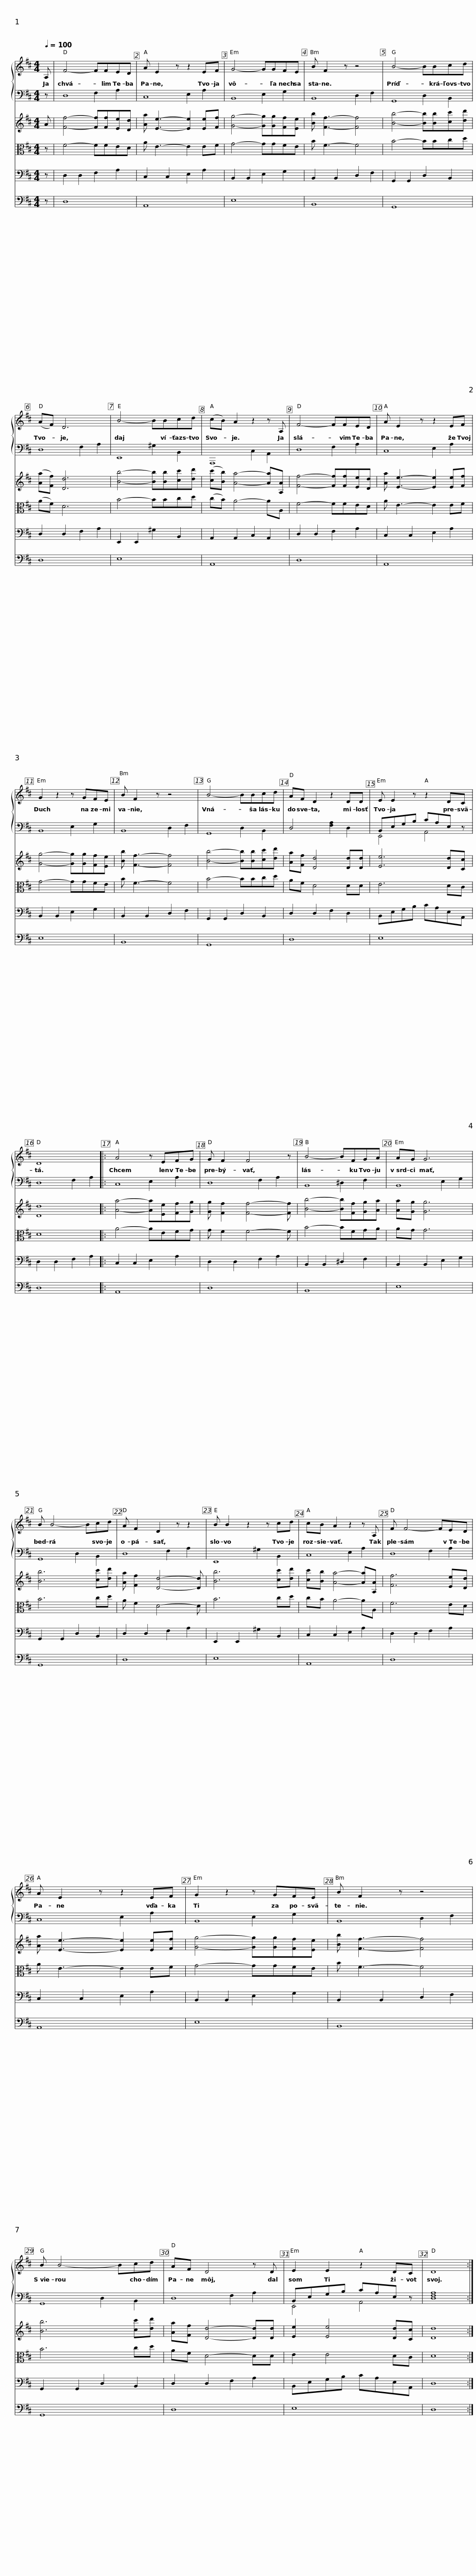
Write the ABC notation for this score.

X:1
%%score { 1 | ( 2 3 ) } 4 5 6 7
L:1/8
Q:1/4=100
M:4/4
I:linebreak $
K:D
V:1 treble
V:2 bass
V:3 bass
V:4 treble
V:5 alto
V:6 bass
V:7 bass transpose=-12
V:1
 A, | F4- FFED | A E2 z z2 EF | G4- GGFE | B F2 z z4 |$ %5
 B4- BBcd | (AF) D6 | B4- BBcd | (cB) A2 z2 z A, |$ F4- FFED | %10
 A E2 z z2 EF | G2 z2 z GFE | B F2 z z4 |$ B4- BBcd | AF D2 z2 DD | %15
 E E2 z z2 DC | D8 |:$ A4 z EFG | G F2 F4 z | B4- BFGA | %20
 AG G6 |$ B B4- Bcd | A F2 D2 z z2 | B B2 z2 z cd | cB A2 z2 z A, |$ %25
 F F4- FED | A E2 z z2 EF | G2 z2 z GFE | B F2 z z4 |$ B B4- Bcd | %30
 AF D4 z D | E2 E2 z2 DC | D8 :| %33
V:2
 z | D,8 | C,8 | B,,8 | B,,8 |$ %5
 G,,8 | D,8 | E,,8 | A,,,8 |$ D,8 | %10
 C,8 | B,,8 | B,,8 |$ G,,8 | D,4 [F,A,]2 D,2 | %15
 B,,E,G,B, CA,E, z | D,8 |:$ C,8 | D,8 | B,,8 | %20
 B,,8 |$ G,,8 | D,8 | E,,8 | C,8 |$ %25
 D,8 | C,8 | B,,8 | B,,8 |$ G,,8 | %30
 D,8 | B,,E,G,B, CA,E, z | [D,F,A,]8 :| %33
V:3
 x | x4 F,2 A,2 | x4 E,2 A,2 | x4 E,2 G,2 | x4 D,2 F,2 |$ %5
 x4 D,2 B,,2 | x4 F,2 A,2 | x4 ^G,2 B,,2 | x4 C,2 A,,2 |$ x4 F,2 A,2 | %10
 x4 E,2 A,2 | x4 E,2 G,2 | x4 D,2 F,2 |$ x4 D,2 B,,2 | x8 | %15
 E,,4 A,,4 | x4 F,2 A,2 |:$ x4 E,2 A,2 | x4 F,2 A,2 | x4 ^D,2 F,2 | %20
 x4 E,2 G,2 |$ x4 D,2 B,,2 | x4 F,2 A,2 | x4 ^G,2 B,,2 | x4 E,2 A,2 |$ %25
 x4 F,2 A,2 | x4 E,2 A,2 | x4 E,2 G,2 | x4 D,2 F,2 |$ x4 D,2 B,,2 | %30
 x4 F,2 A,2 | E,,4 A,,4 | x8 :| %33
V:4
 A | [Ff]4- [Ff][Ff][Ee][Dd] | [Aa] [Ee]3- [Ee]2 [Ee][Ff] | [Gg]4- [Gg][Gg][Ff][Ee] | [Bb] [Ff]3- [Ff]4 |$ %5
 [Bb]4- [Bb][Bb][cc'][dd'] | ([Aa][Ff]) [Dd]6 | [Bb]4- [Bb][Bb][cc'][dd'] | ([cc'][Bb]) [Aa]4- [Aa][A,A] |$ [Ff]4- [Ff][Ff][Ee][Dd] | %10
 [Aa] [Ee]3- [Ee]2 [Ee][Ff] | [Gg]4- [Gg][Gg][Ff][Ee] | [Bb] [Ff]3- [Ff]4 |$ [Bb]4- [Bb][Bb][cc'][dd'] | [Aa][Ff] [Dd]4 [Dd][Dd] | %15
 [Ee]6 [Dd][Cc] | [Dd]8 |:$ [Aa]4- [Aa][Ee][Ff][Gg] | [Gg] [Ff]2 [Ff]4- [Ff] | [Bb]4- [Bb][Ff][Gg][Aa] | %20
 [Aa][Gg] [Gg]6 |$ [Bb]6 [cc'][dd'] | [Aa] [Ff]2 [Dd]4- [Dd] | [Bb]6 [cc'][dd'] | [cc'][Bb] [Aa]4- [Aa][A,A] |$ %25
 [Ff]6 [Ee][Dd] | [Aa] [Ee]3- [Ee]2 [Ee][Ff] | [Gg]4- [Gg][Gg][Ff][Ee] | [Bb] [Ff]3- [Ff]4 |$ [Bb]6 [cc'][dd'] | %30
 [Aa][Ff] [Dd]4- [Dd][Dd] | [Ee]2 [Ee]4 [Dd][Cc] | [Dd]8 :| %33
V:5
 z | F4- FFED | A E3- E2 EF | G4- GGFE | B F3- F4 |$ %5
 B4- BBcd | (AF) D6 | B4- BBcd | (cB) A4- AA, |$ F4- FFED | %10
 A E3- E2 EF | G4- GGFE | B F3- F4 |$ B4- BBcd | AF D4 DD | %15
 E6 DC | D8 |:$ A4- AEFG | G F2 F4- F | B4- BFGA | %20
 AG G6 |$ B6 cd | A F2 D4- D | B6 cd | cB A4- AA, |$ %25
 F6 ED | A E3- E2 EF | G4- GGFE | B F3- F4 |$ B6 cd | %30
 AF D4- DD | E2 E4 DC | D8 :| %33
V:6
 z | D,2 D,2 F,2 A,2 | C,2 C,2 E,2 A,2 | B,,2 B,,2 E,2 G,2 | B,,2 B,,2 D,2 F,2 |$ %5
 G,,2 G,,2 D,2 B,,2 | D,2 D,2 F,2 A,2 | E,,2 E,,2 ^G,2 B,,2 | A,,2 A,,2 C,2 A,,2 |$ D,2 D,2 F,2 A,2 | %10
 C,2 C,2 E,2 A,2 | B,,2 B,,2 E,2 G,2 | B,,2 B,,2 D,2 F,2 |$ G,,2 G,,2 D,2 B,,2 | D,2 D,2 F,2 D,2 | %15
 B,,E,G,B, CA,E,A,, | D,2 D,2 F,2 A,2 |:$ C,2 C,2 E,2 A,2 | D,2 D,2 F,2 A,2 | B,,2 B,,2 ^D,2 F,2 | %20
 B,,2 B,,2 E,2 G,2 |$ G,,2 G,,2 D,2 B,,2 | D,2 D,2 F,2 A,2 | E,,2 E,,2 ^G,2 B,,2 | C,2 C,2 E,2 A,2 |$ %25
 D,2 D,2 F,2 A,2 | C,2 C,2 E,2 A,2 | B,,2 B,,2 E,2 G,2 | B,,2 B,,2 D,2 F,2 |$ G,,2 G,,2 D,2 B,,2 | %30
 D,2 D,2 F,2 A,2 | B,,E,G,B, CA,E,A,, | D,8 :| %33
V:7
 z | D,8 | A,,8 | E,8 | B,,8 |$ %5
 G,,8 | D,8 | E,8 | A,,8 |$ D,8 | %10
 A,,8 | E,8 | B,,8 |$ G,,8 | D,8 | %15
 E,8 | D,8 |:$ A,,8 | D,8 | B,,8 | %20
 E,8 |$ G,,8 | D,8 | E,8 | A,,8 |$ %25
 D,8 | A,,8 | E,8 | B,,8 |$ G,,8 | %30
 D,8 | E,8 | D,8 :| %33
